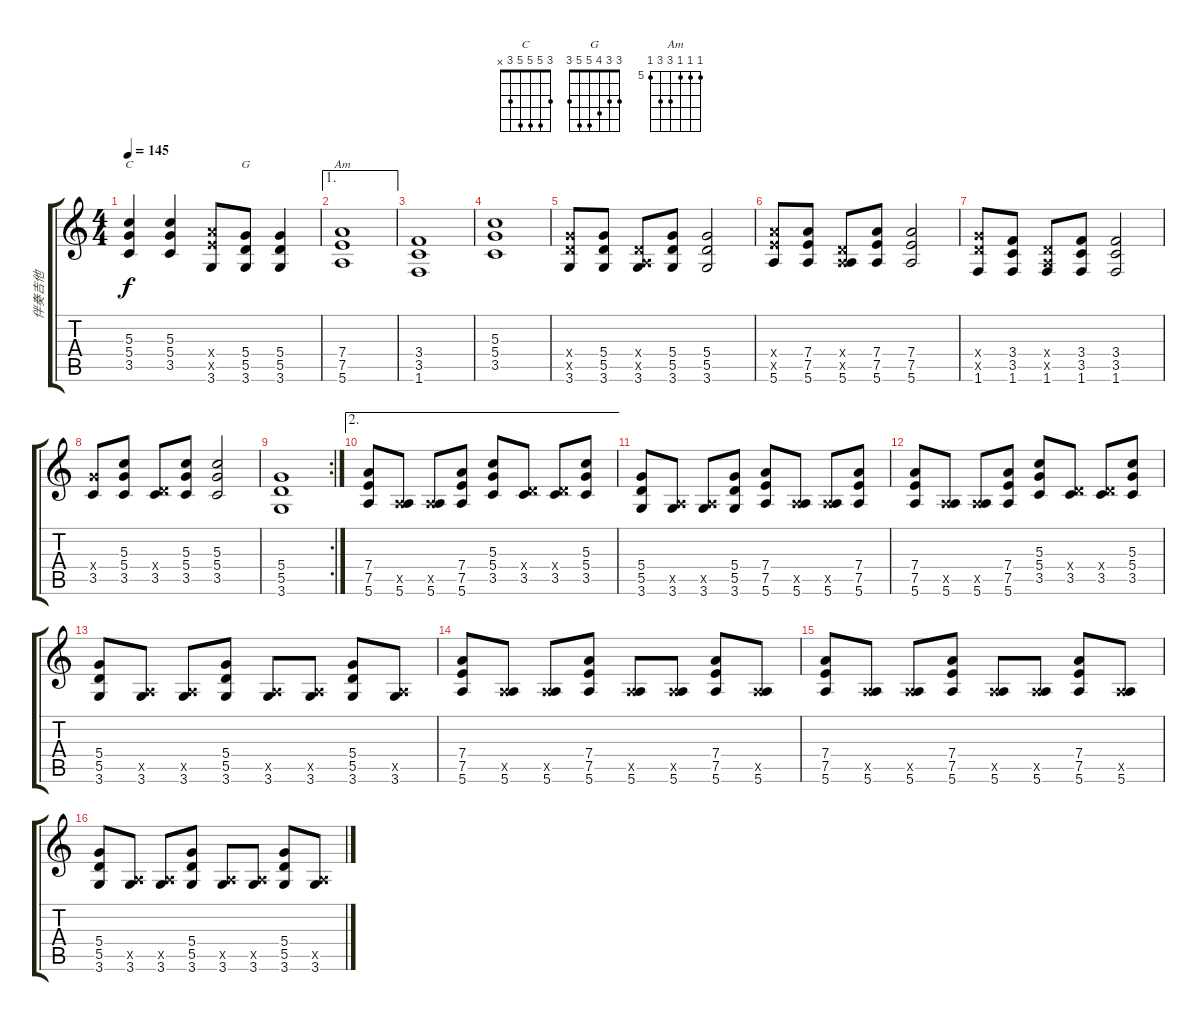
\track ("伴奏吉他" "伴奏吉他") {instrument overdrivenguitar}
\staff {score tabs}
\tuning (E4 B3 G3 D3 A2 E2) {hide}
\chord ("C" 3 5 5 5 3 x)
\chord ("G" 3 3 4 5 5 3)
\chord ("Am" 5 5 5 7 7 5) {firstfret 5}
\ts (4 4)
\tempo 145
\clef g2
\ks c
(5.3 5.4 3.5).4{ch "C" dy f} (5.3 5.4 3.5).4 (7.4{x} 7.5{x} 3.6).8 (5.4 5.5 3.6).8{ch "G"} (5.4 5.5 3.6).4 |
\ae 1
(7.4 7.5 5.6).1{ch "Am"} |
(3.4 3.5 1.6).1 |
(5.3 5.4 3.5).1 |
(5.4{x} 5.5{x} 3.6).8 (5.4 5.5 3.6).8 (0.4{x} 0.5{x} 3.6).8 (5.4 5.5 3.6).8 (5.4 5.5 3.6).2 |
(7.4{x} 7.5{x} 5.6).8 (7.4 7.5 5.6).8 (0.4{x} 0.5{x} 5.6).8 (7.4 7.5 5.6).8 (7.4 7.5 5.6).2 |
(5.4{x} 5.5{x} 1.6).8 (3.4 3.5 1.6).8 (0.4{x} 0.5{x} 1.6).8 (3.4 3.5 1.6).8 (3.4 3.5 1.6).2 |
(5.4{x} 3.5).8 (5.3 5.4 3.5).8 (0.4{x} 3.5).8 (5.3 5.4 3.5).8 (5.3 5.4 3.5).2 |
\rc 2
(5.4 5.5 3.6).1 |
\ae 2
(7.4 7.5 5.6).8 (0.5{x} 5.6).8 (0.5{x} 5.6).8 (7.4 7.5 5.6).8 (5.3 5.4 3.5).8 (0.4{x} 3.5).8 (0.4{x} 3.5).8 (5.3 5.4 3.5).8 |
(5.4 5.5 3.6).8 (0.5{x} 3.6).8 (0.5{x} 3.6).8 (5.4 5.5 3.6).8 (7.4 7.5 5.6).8 (0.5{x} 5.6).8 (0.5{x} 5.6).8 (7.4 7.5 5.6).8 |
(7.4 7.5 5.6).8 (0.5{x} 5.6).8 (0.5{x} 5.6).8 (7.4 7.5 5.6).8 (5.3 5.4 3.5).8 (0.4{x} 3.5).8 (0.4{x} 3.5).8 (5.3 5.4 3.5).8 |
(5.4 5.5 3.6).8 (0.5{x} 3.6).8 (0.5{x} 3.6).8 (5.4 5.5 3.6).8 (0.5{x} 3.6).8 (0.5{x} 3.6).8 (5.4 5.5 3.6).8 (0.5{x} 3.6).8 |
(7.4 7.5 5.6).8 (0.5{x} 5.6).8 (0.5{x} 5.6).8 (7.4 7.5 5.6).8 (0.5{x} 5.6).8 (0.5{x} 5.6).8 (7.4 7.5 5.6).8 (0.5{x} 5.6).8 |
(7.4 7.5 5.6).8 (0.5{x} 5.6).8 (0.5{x} 5.6).8 (7.4 7.5 5.6).8 (0.5{x} 5.6).8 (0.5{x} 5.6).8 (7.4 7.5 5.6).8 (0.5{x} 5.6).8 |
(5.4 5.5 3.6).8 (0.5{x} 3.6).8 (0.5{x} 3.6).8 (5.4 5.5 3.6).8 (0.5{x} 3.6).8 (0.5{x} 3.6).8 (5.4 5.5 3.6).8 (0.5{x} 3.6).8
